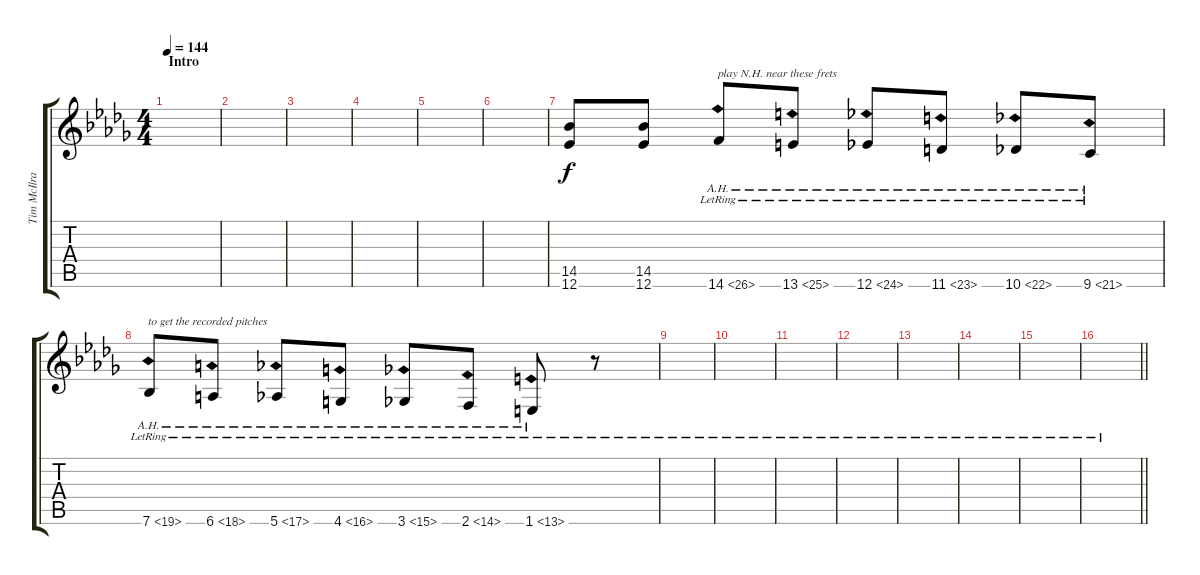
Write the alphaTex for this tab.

\track ("Tim McIlrath - Guitar Two" "Tim McIlra") {instrument distortionguitar}
\staff {score tabs}
\tuning (Eb4 Bb3 Gb3 Db3 Ab2 Eb2) {hide}
\ts (4 4)
\section ("" "Intro")
\tempo 144
\clef g2
\ks db
|
|
|
|
|
|
(14.5 12.6).8 (14.5 12.6).8 14.6{ah 12 lr}.8{txt "play N.H. near these frets"} 13.6{ah 12 lr}.8 12.6{ah 12 lr}.8 11.6{ah 12 lr}.8 10.6{ah 12 lr}.8 9.6{ah 12 lr}.8 |
7.6{ah 12 lr}.8{txt "to get the recorded pitches"} 6.6{ah 12 lr}.8 5.6{ah 12 lr}.8 4.6{ah 12 lr}.8 3.6{ah 12 lr}.8 2.6{ah 12 lr}.8 1.6{ah 12 lr}.8 r.8 |
|
|
|
|
|
|
|
\barLineRight lightlight
